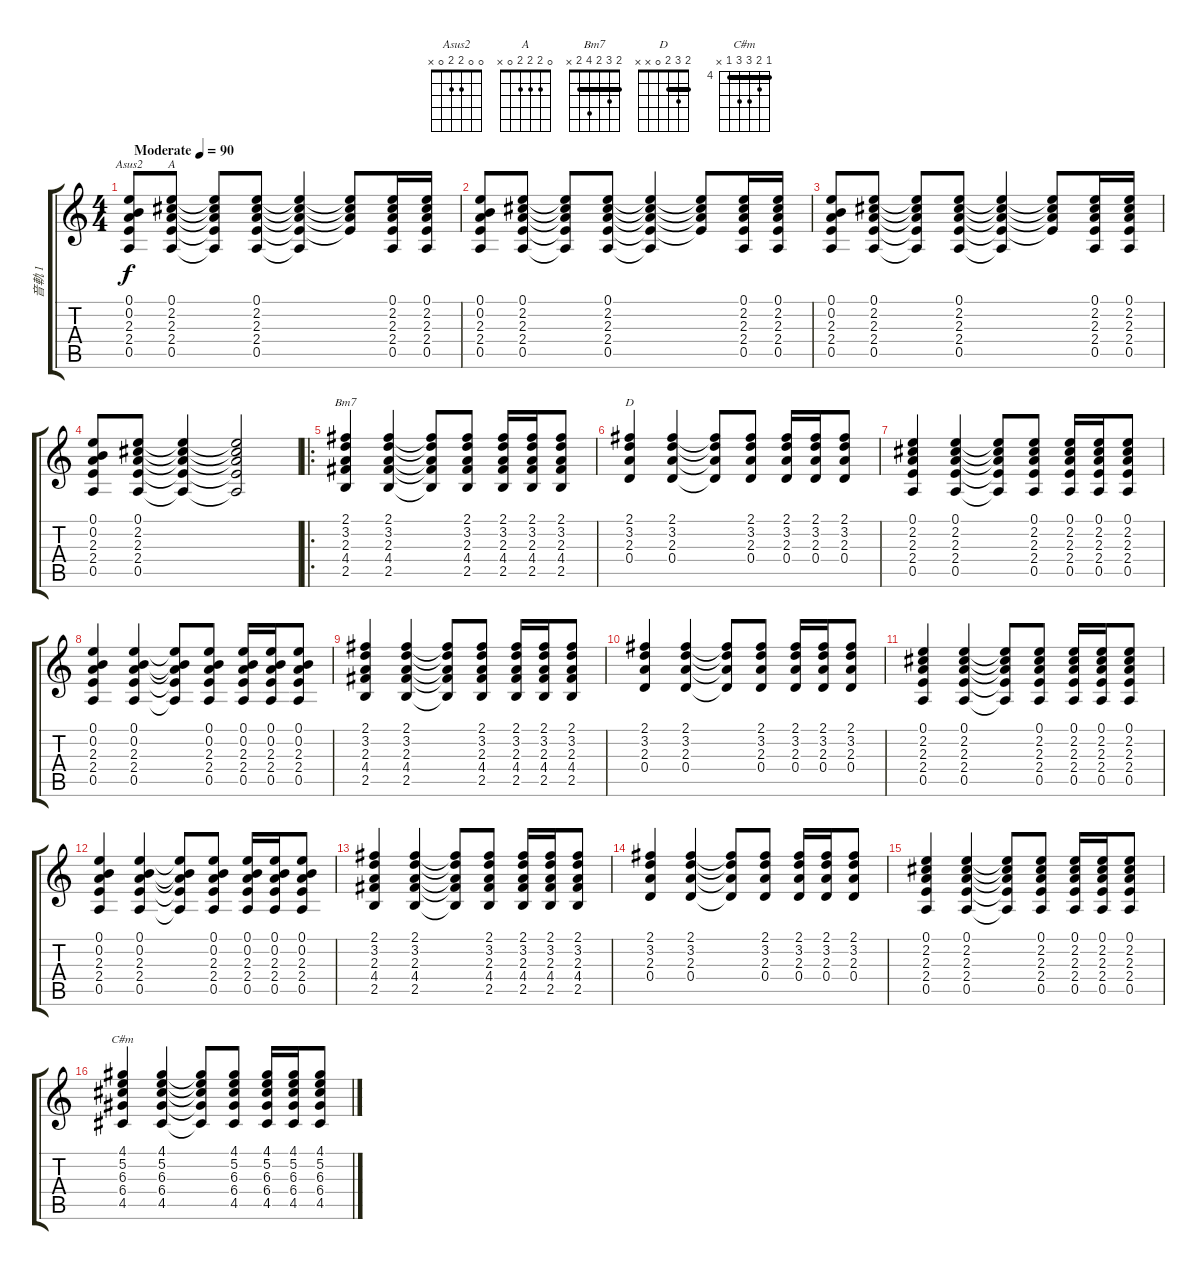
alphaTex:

\track ("音軌 1" "音軌 1") {instrument acousticguitarsteel}
\staff {score tabs}
\tuning (E4 B3 G3 D3 A2 E2) {hide}
\chord ("Asus2" 0 0 2 2 0 x)
\chord ("A" 0 2 2 2 0 x)
\chord ("Bm7" 2 3 2 4 2 x) {barre 2}
\chord ("D" 2 3 2 0 x x) {barre 2}
\chord ("C#m" 4 5 6 6 4 x) {firstfret 4 barre 4}
\ts (4 4)
\tempo (90 "Moderate")
\clef g2
\ks c
(0.1 0.2 2.3 2.4 0.5).8{ch "Asus2" dy f instrument acousticguitarsteel} (0.1 2.2 2.3 2.4 0.5).8{ch "A"} (0.1{t} 2.2{t} 2.3{t} 2.4{t} 0.5{t}).8 (0.1 2.2 2.3 2.4 0.5).8 (0.1{t} 2.2{t} 2.3{t} 2.4{t} 0.5{t}).4 (0.1{t} 2.2{t} 2.3{t} 2.4{t}).8 (0.1 2.2 2.3 2.4 0.5).16 (0.1 2.2 2.3 2.4 0.5).16 |
(0.1 0.2 2.3 2.4 0.5).8 (0.1 2.2 2.3 2.4 0.5).8 (0.1{t} 2.2{t} 2.3{t} 2.4{t} 0.5{t}).8 (0.1 2.2 2.3 2.4 0.5).8 (0.1{t} 2.2{t} 2.3{t} 2.4{t} 0.5{t}).4 (0.1{t} 2.2{t} 2.3{t} 2.4{t}).8 (0.1 2.2 2.3 2.4 0.5).16 (0.1 2.2 2.3 2.4 0.5).16 |
(0.1 0.2 2.3 2.4 0.5).8 (0.1 2.2 2.3 2.4 0.5).8 (0.1{t} 2.2{t} 2.3{t} 2.4{t} 0.5{t}).8 (0.1 2.2 2.3 2.4 0.5).8 (0.1{t} 2.2{t} 2.3{t} 2.4{t} 0.5{t}).4 (0.1{t} 2.2{t} 2.3{t} 2.4{t}).8 (0.1 2.2 2.3 2.4 0.5).16 (0.1 2.2 2.3 2.4 0.5).16 |
(0.1 0.2 2.3 2.4 0.5).8 (0.1 2.2 2.3 2.4 0.5).8 (0.1{t} 2.2{t} 2.3{t} 2.4{t} 0.5{t}).4 (0.1{t} 2.2{t} 2.3{t} 2.4{t} 0.5{t}).2 |
\ro
(2.1 3.2 2.3 4.4 2.5).4{ch "Bm7"} (2.1 3.2 2.3 4.4 2.5).4 (2.1{t} 3.2{t} 2.3{t} 4.4{t} 2.5{t}).8 (2.1 3.2 2.3 4.4 2.5).8 (2.1 3.2 2.3 4.4 2.5).16 (2.1 3.2 2.3 4.4 2.5).16 (2.1 3.2 2.3 4.4 2.5).8 |
(2.1 3.2 2.3 0.4).4{ch "D"} (2.1 3.2 2.3 0.4).4 (2.1{t} 3.2{t} 2.3{t} 0.4{t}).8 (2.1 3.2 2.3 0.4).8 (2.1 3.2 2.3 0.4).16 (2.1 3.2 2.3 0.4).16 (2.1 3.2 2.3 0.4).8 |
(0.1 2.2 2.3 2.4 0.5).4 (0.1 2.2 2.3 2.4 0.5).4 (0.1{t} 2.2{t} 2.3{t} 2.4{t} 0.5{t}).8 (0.1 2.2 2.3 2.4 0.5).8 (0.1 2.2 2.3 2.4 0.5).16 (0.1 2.2 2.3 2.4 0.5).16 (0.1 2.2 2.3 2.4 0.5).8 |
(0.1 0.2 2.3 2.4 0.5).4 (0.1 0.2 2.3 2.4 0.5).4 (0.1{t} 0.2{t} 2.3{t} 2.4{t} 0.5{t}).8 (0.1 0.2 2.3 2.4 0.5).8 (0.1 0.2 2.3 2.4 0.5).16 (0.1 0.2 2.3 2.4 0.5).16 (0.1 0.2 2.3 2.4 0.5).8 |
(2.1 3.2 2.3 4.4 2.5).4 (2.1 3.2 2.3 4.4 2.5).4 (2.1{t} 3.2{t} 2.3{t} 4.4{t} 2.5{t}).8 (2.1 3.2 2.3 4.4 2.5).8 (2.1 3.2 2.3 4.4 2.5).16 (2.1 3.2 2.3 4.4 2.5).16 (2.1 3.2 2.3 4.4 2.5).8 |
(2.1 3.2 2.3 0.4).4 (2.1 3.2 2.3 0.4).4 (2.1{t} 3.2{t} 2.3{t} 0.4{t}).8 (2.1 3.2 2.3 0.4).8 (2.1 3.2 2.3 0.4).16 (2.1 3.2 2.3 0.4).16 (2.1 3.2 2.3 0.4).8 |
(0.1 2.2 2.3 2.4 0.5).4 (0.1 2.2 2.3 2.4 0.5).4 (0.1{t} 2.2{t} 2.3{t} 2.4{t} 0.5{t}).8 (0.1 2.2 2.3 2.4 0.5).8 (0.1 2.2 2.3 2.4 0.5).16 (0.1 2.2 2.3 2.4 0.5).16 (0.1 2.2 2.3 2.4 0.5).8 |
(0.1 0.2 2.3 2.4 0.5).4 (0.1 0.2 2.3 2.4 0.5).4 (0.1{t} 0.2{t} 2.3{t} 2.4{t} 0.5{t}).8 (0.1 0.2 2.3 2.4 0.5).8 (0.1 0.2 2.3 2.4 0.5).16 (0.1 0.2 2.3 2.4 0.5).16 (0.1 0.2 2.3 2.4 0.5).8 |
(2.1 3.2 2.3 4.4 2.5).4 (2.1 3.2 2.3 4.4 2.5).4 (2.1{t} 3.2{t} 2.3{t} 4.4{t} 2.5{t}).8 (2.1 3.2 2.3 4.4 2.5).8 (2.1 3.2 2.3 4.4 2.5).16 (2.1 3.2 2.3 4.4 2.5).16 (2.1 3.2 2.3 4.4 2.5).8 |
(2.1 3.2 2.3 0.4).4 (2.1 3.2 2.3 0.4).4 (2.1{t} 3.2{t} 2.3{t} 0.4{t}).8 (2.1 3.2 2.3 0.4).8 (2.1 3.2 2.3 0.4).16 (2.1 3.2 2.3 0.4).16 (2.1 3.2 2.3 0.4).8 |
(0.1 2.2 2.3 2.4 0.5).4 (0.1 2.2 2.3 2.4 0.5).4 (0.1{t} 2.2{t} 2.3{t} 2.4{t} 0.5{t}).8 (0.1 2.2 2.3 2.4 0.5).8 (0.1 2.2 2.3 2.4 0.5).16 (0.1 2.2 2.3 2.4 0.5).16 (0.1 2.2 2.3 2.4 0.5).8 |
(4.1 5.2 6.3 6.4 4.5).4{ch "C#m"} (4.1 5.2 6.3 6.4 4.5).4 (4.1{t} 5.2{t} 6.3{t} 6.4{t} 4.5{t}).8 (4.1 5.2 6.3 6.4 4.5).8 (4.1 5.2 6.3 6.4 4.5).16 (4.1 5.2 6.3 6.4 4.5).16 (4.1 5.2 6.3 6.4 4.5).8
